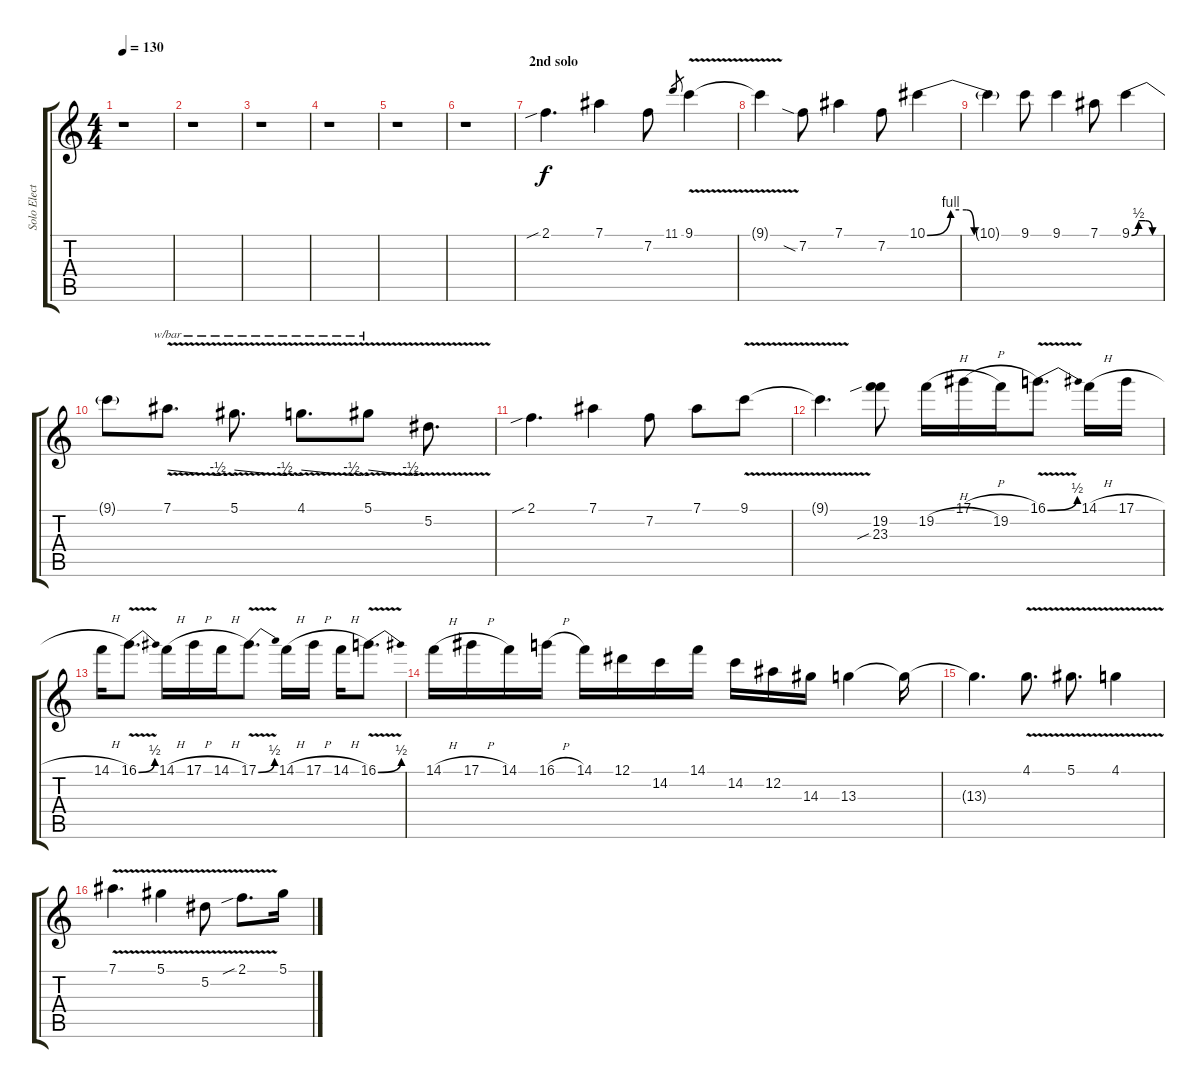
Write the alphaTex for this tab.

\track ("Solo Electric Guitar" "Solo Elect") {instrument distortionguitar}
\staff {score tabs}
\tuning (Eb4 Bb3 Gb3 Db3 Ab2 Eb2) {hide}
\ts (4 4)
\tempo 130
\clef g2
\ks c
r.1{dy f} |
r.1 |
r.1 |
r.1 |
r.1 |
r.1 |
\section ("" "2nd solo")
2.1{sib}.4{d} 7.1.4 7.2.8 11.1.8{gr} 9.1{v}.4 |
9.1{t}.4 7.2{sia}.8 7.1.4 7.2.8 10.1{be (custom 0 0 15 4 25 4 30 0 45 0 60 0)}.4 |
10.1{t}.4 9.1.8 9.1.4 7.1.8 9.1{be (custom 0 0 15 2 30 2 45 0 60 0)}.4 |
9.1{t}.8 7.1{v}.8{d tbe (custom default 0 0 45 -2 60 -2)} 5.1{v}.8{d tbe (custom default 0 0 45 -2 60 -2)} 4.1{v}.8{d tbe (custom default 0 0 45 -2 60 -2)} 5.1{v}.8{tbe (custom default 0 0 45 -2 60 -2)} 5.2{v}.8{d} |
2.1{sib}.4{d} 7.1.4 7.2.8 7.1.8 9.1{v}.8 |
9.1{t}.4{d} (19.2 23.3{sib}).8 19.2{h}.16 17.1{h}.16 19.2.16 16.1{be (bend 0 0 60 2) v}.8{d} 14.1{h}.16 17.1{h}.16 |
14.1{h}.16 16.1{be (bend 0 0 60 2) v}.8{d} 14.1{h}.16 17.1{h}.16 14.1{h}.16 17.1{be (bend 0 0 60 2) v}.8{d} 14.1{h}.16 17.1{h}.16 14.1{h}.16 16.1{be (bend 0 0 60 2) v}.8{d} |
14.1{h}.16 17.1{h}.16 14.1.16 16.1{h}.16 14.1.16 12.1.16 14.2.16 14.1.16 14.2.16 12.2.16 14.3.16 13.3.4 13.3{t}.16 |
13.3{t}.4{d} 4.1{v}.8{d} 5.1{v}.8{d} 4.1{v}.4 |
7.1{v}.4{d} 5.1{v}.4 5.2{v}.8 2.1{v sib}.8{d} 5.1.16
